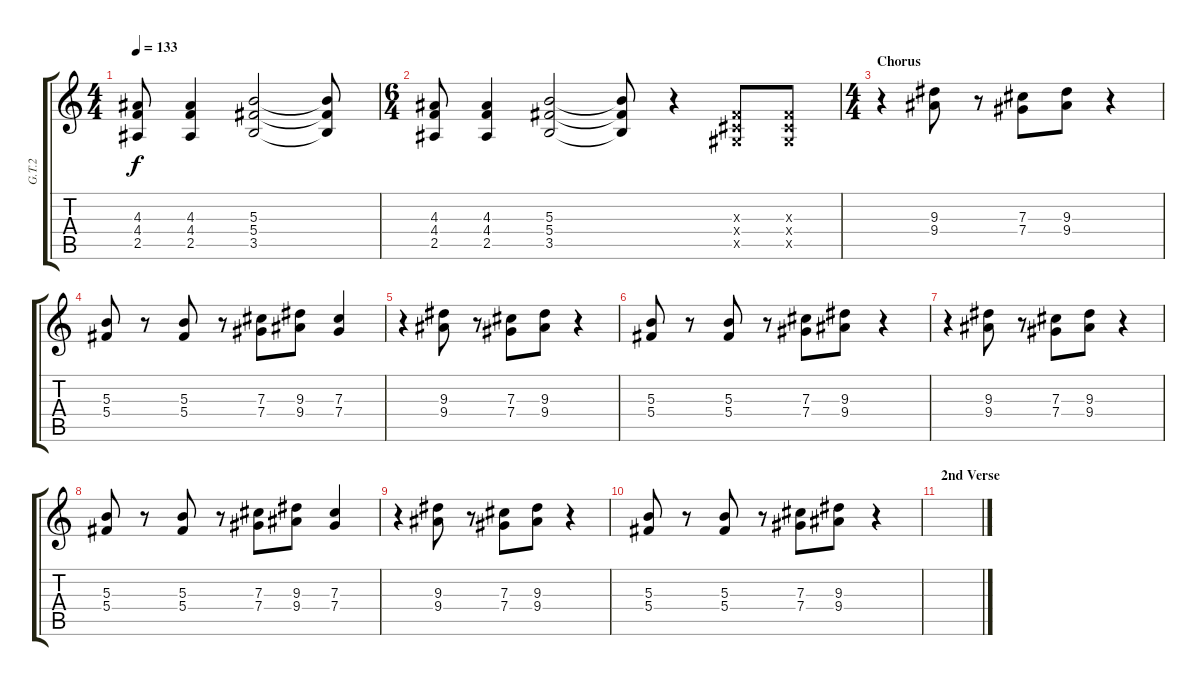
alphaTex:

\track ("G.T.2" "G.T.2") {instrument distortionguitar}
\staff {score tabs}
\tuning (Eb4 Bb3 Gb3 Db3 Ab2 Eb2) {hide}
\ts (4 4)
\tempo 133
\clef g2
\ks c
(4.3 4.4 2.5).8{dy f} (4.3 4.4 2.5).4 (5.3 5.4 3.5).2 (5.3{t} 5.4{t} 3.5{t}).8 |
\ts (6 4)
(4.3 4.4 2.5).8 (4.3 4.4 2.5).4 (5.3 5.4 3.5).2 (5.3{t} 5.4{t} 3.5{t}).8 r.4 (0.3{x} 0.4{x} 0.5{x}).8 (0.3{x} 0.4{x} 0.5{x}).8 |
\ts (4 4)
\section ("" "Chorus")
r.4 (9.3 9.4).8 r.8 (7.3 7.4).8 (9.3 9.4).8 r.4 |
(5.3 5.4).8 r.8 (5.3 5.4).8 r.8 (7.3 7.4).8 (9.3 9.4).8 (7.3 7.4).4 |
r.4 (9.3 9.4).8 r.8 (7.3 7.4).8 (9.3 9.4).8 r.4 |
(5.3 5.4).8 r.8 (5.3 5.4).8 r.8 (7.3 7.4).8 (9.3 9.4).8 r.4 |
r.4 (9.3 9.4).8 r.8 (7.3 7.4).8 (9.3 9.4).8 r.4 |
(5.3 5.4).8 r.8 (5.3 5.4).8 r.8 (7.3 7.4).8 (9.3 9.4).8 (7.3 7.4).4 |
r.4 (9.3 9.4).8 r.8 (7.3 7.4).8 (9.3 9.4).8 r.4 |
(5.3 5.4).8 r.8 (5.3 5.4).8 r.8 (7.3 7.4).8 (9.3 9.4).8 r.4 |
\section ("" "2nd Verse")
